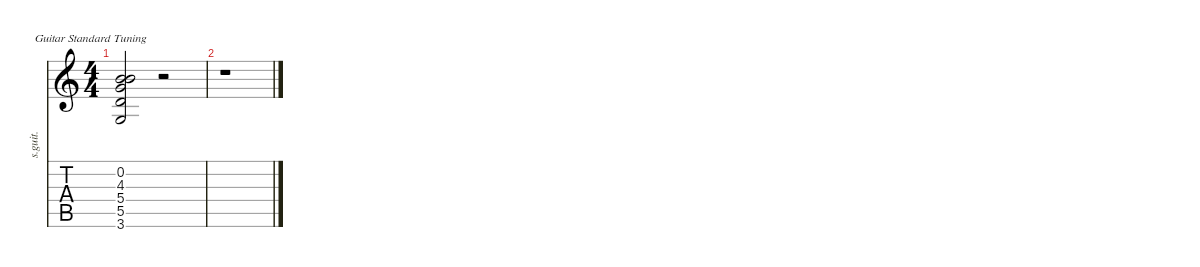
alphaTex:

\defaultSystemsLayout 4
\hideDynamics
\bracketExtendMode nobrackets
\track ("Allen Collins (Lead Guitar-Right Stereo)" "s.guit.") {instrument distortionguitar}
\staff {score tabs}
\tuning (E4 B3 G3 D3 A2 E2)
\ts (4 4)
\beaming (8 2 2 2 2)
\tempo (75 hide)
\clef g2
\ks c
(0.2{t} 4.3{t} 5.4{t} 5.5{t} 3.6{t}).2{lyrics (0 "") lyrics (1 "") lyrics (2 "") lyrics (3 "") lyrics (4 "") dy f} r.2 |
r.1
